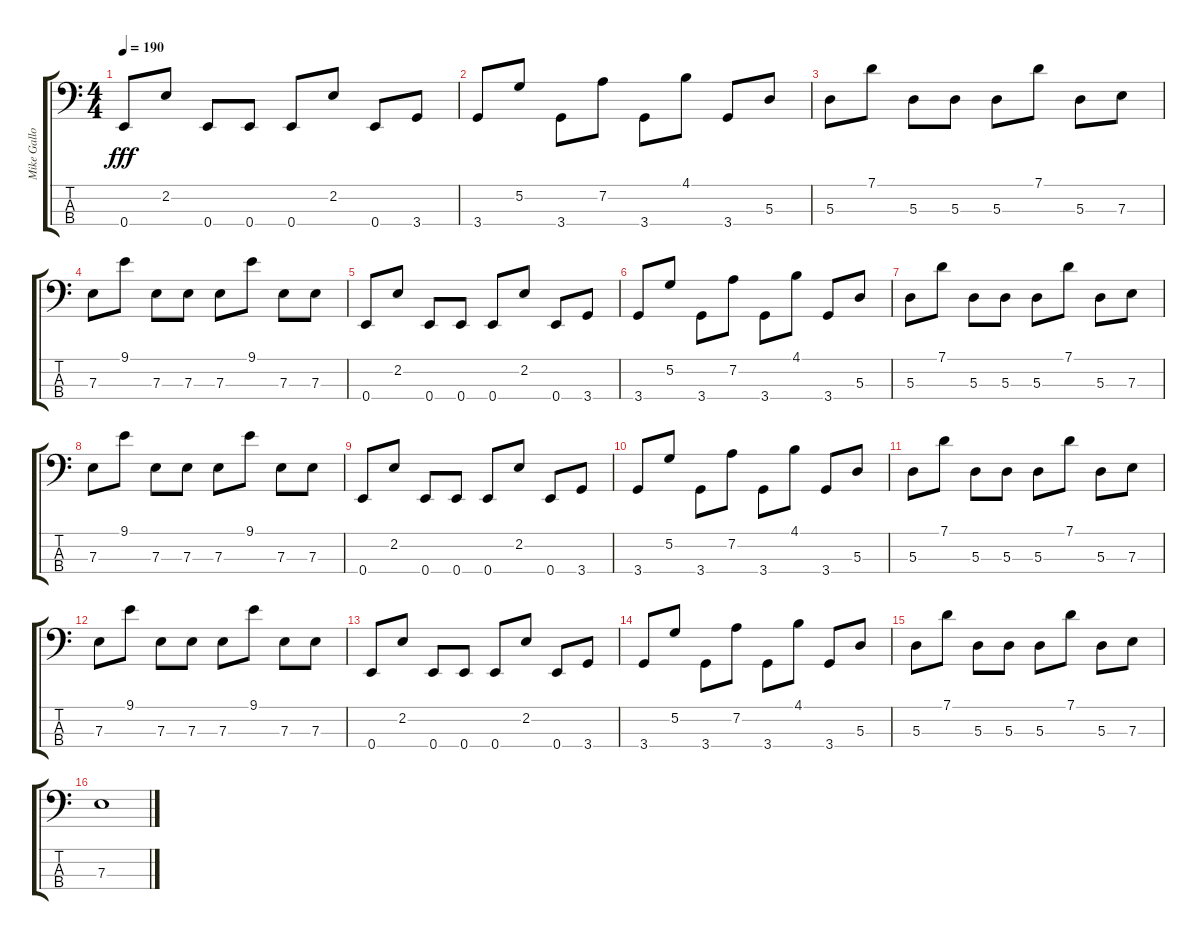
\track ("Mike Gallo" "Mike Gallo") {instrument electricbasspick}
\staff {score tabs}
\tuning (G2 D2 A1 E1) {hide}
\ts (4 4)
\tempo 190
\clef f4
\ks c
0.4.8{dy fff} 2.2.8 0.4.8 0.4.8 0.4.8 2.2.8 0.4.8 3.4.8 |
3.4.8 5.2.8 3.4.8 7.2.8 3.4.8 4.1.8 3.4.8 5.3.8 |
5.3.8 7.1.8 5.3.8 5.3.8 5.3.8 7.1.8 5.3.8 7.3.8 |
7.3.8 9.1.8 7.3.8 7.3.8 7.3.8 9.1.8 7.3.8 7.3.8 |
0.4.8 2.2.8 0.4.8 0.4.8 0.4.8 2.2.8 0.4.8 3.4.8 |
3.4.8 5.2.8 3.4.8 7.2.8 3.4.8 4.1.8 3.4.8 5.3.8 |
5.3.8 7.1.8 5.3.8 5.3.8 5.3.8 7.1.8 5.3.8 7.3.8 |
7.3.8 9.1.8 7.3.8 7.3.8 7.3.8 9.1.8 7.3.8 7.3.8 |
0.4.8 2.2.8 0.4.8 0.4.8 0.4.8 2.2.8 0.4.8 3.4.8 |
3.4.8 5.2.8 3.4.8 7.2.8 3.4.8 4.1.8 3.4.8 5.3.8 |
5.3.8 7.1.8 5.3.8 5.3.8 5.3.8 7.1.8 5.3.8 7.3.8 |
7.3.8 9.1.8 7.3.8 7.3.8 7.3.8 9.1.8 7.3.8 7.3.8 |
0.4.8 2.2.8 0.4.8 0.4.8 0.4.8 2.2.8 0.4.8 3.4.8 |
3.4.8 5.2.8 3.4.8 7.2.8 3.4.8 4.1.8 3.4.8 5.3.8 |
5.3.8 7.1.8 5.3.8 5.3.8 5.3.8 7.1.8 5.3.8 7.3.8 |
7.3.1
